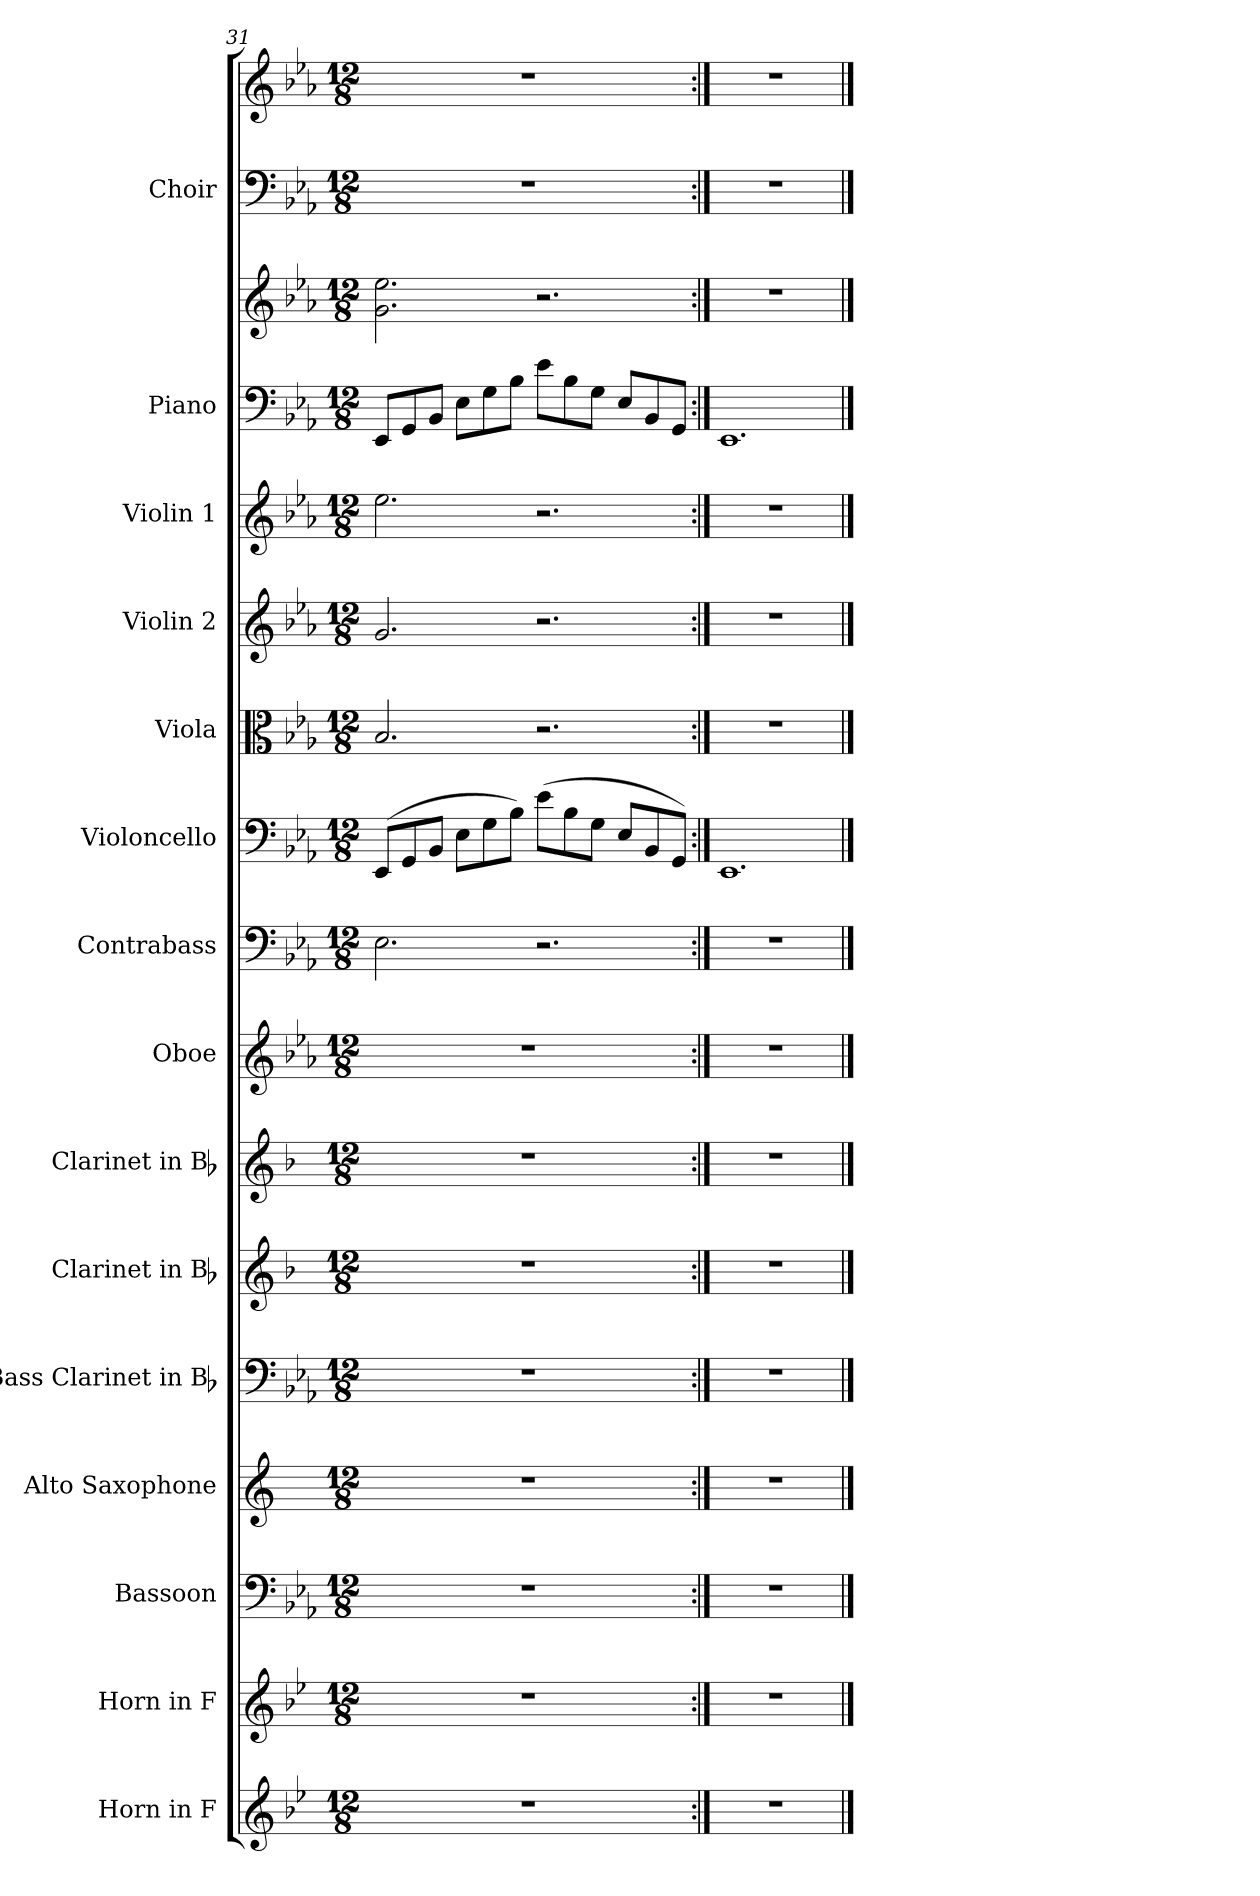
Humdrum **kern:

**kern	**kern	**kern	**kern	**kern	**kern	**kern	**kern	**kern	**kern	**kern	**kern	**kern	**kern	**kern	**kern	**kern
*part15	*part14	*part13	*part12	*part11	*part10	*part9	*part8	*part7	*part6	*part5	*part4	*part3	*part2	*part2	*part1	*part1
*staff17	*staff16	*staff15	*staff14	*staff13	*staff12	*staff11	*staff10	*staff9	*staff8	*staff7	*staff6	*staff5	*staff4	*staff3	*staff2	*staff1
*I"Horn in F	*I"Horn in F	*I"Bassoon	*I"Alto Saxophone	*I"Bass Clarinet in Bb	*I"Clarinet in Bb	*I"Clarinet in Bb	*I"Oboe	*I"Contrabass	*I"Violoncello	*I"Viola	*I"Violin 2	*I"Violin 1	*I"Piano	*	*I"Choir	*
*I'Hn.	*I'Hn.	*I'Bsn.	*I'Alto Sax.	*I'B. Cl.	*I'Cl.	*I'Cl.	*I'Ob.	*I'Cb.	*I'Vc.	*I'Vla.	*I'Vln. 2	*I'Vln. 1	*I'Pno.	*	*I'Choir	*
*clefG2	*clefG2	*clefF4	*clefG2	*clefF4	*clefG2	*clefG2	*clefG2	*clefF4	*clefF4	*clefC3	*clefG2	*clefG2	*clefF4	*clefG2	*clefF4	*clefG2
*ITrd4c7	*ITrd4c7	*	*ITrd5c9	*ITrd8c14	*ITrd1c2	*ITrd1c2	*	*ITrd7c12	*	*	*	*	*	*	*	*
*k[b-e-a-]	*k[b-e-a-]	*k[b-e-a-]	*k[b-e-a-]	*k[b-e-a-]	*k[b-e-a-]	*k[b-e-a-]	*k[b-e-a-]	*k[b-e-a-]	*k[b-e-a-]	*k[b-e-a-]	*k[b-e-a-]	*k[b-e-a-]	*k[b-e-a-]	*k[b-e-a-]	*k[b-e-a-]	*k[b-e-a-]
*E-:	*E-:	*E-:	*E-:	*E-:	*E-:	*E-:	*E-:	*E-:	*E-:	*E-:	*E-:	*E-:	*E-:	*E-:	*E-:	*E-:
*M12/8	*M12/8	*M12/8	*M12/8	*M12/8	*M12/8	*M12/8	*M12/8	*M12/8	*M12/8	*M12/8	*M12/8	*M12/8	*M12/8	*M12/8	*M12/8	*M12/8
=31	=31	=31	=31	=31	=31	=31	=31	=31	=31	=31	=31	=31	=31	=31	=31	=31
!LO:N:vis=1	!LO:N:vis=1	!LO:N:vis=1	!LO:N:vis=1	!LO:N:vis=1	!LO:N:vis=1	!LO:N:vis=1	!LO:N:vis=1	!	!	!	!	!	!	!	!LO:N:vis=1	!LO:N:vis=1
1.r	1.r	1.r	1.r	1.r	1.r	1.r	1.r	2.EE-i\	(8EE-i/L	2.B-i/	2.gi/	2.ee-i\	8EE-i/L	2.gi\ 2.ee-i	1.r	1.r
.	.	.	.	.	.	.	.	.	8GGi/	.	.	.	8GGi/	.	.	.
.	.	.	.	.	.	.	.	.	8BB-i/J	.	.	.	8BB-i/J	.	.	.
.	.	.	.	.	.	.	.	.	8E-i\L	.	.	.	8E-i\L	.	.	.
.	.	.	.	.	.	.	.	.	8Gi\	.	.	.	8Gi\	.	.	.
.	.	.	.	.	.	.	.	.	8B-i\J)	.	.	.	8B-i\J	.	.	.
.	.	.	.	.	.	.	.	2.r	(8e-i\L	2.r	2.r	2.r	8e-i\L	2.r	.	.
.	.	.	.	.	.	.	.	.	8B-i\	.	.	.	8B-i\	.	.	.
.	.	.	.	.	.	.	.	.	8Gi\J	.	.	.	8Gi\J	.	.	.
.	.	.	.	.	.	.	.	.	8E-i/L	.	.	.	8E-i/L	.	.	.
.	.	.	.	.	.	.	.	.	8BB-i/	.	.	.	8BB-i/	.	.	.
.	.	.	.	.	.	.	.	.	8GGi/J)	.	.	.	8GGi/J	.	.	.
=32:|!	=32:|!	=32:|!	=32:|!	=32:|!	=32:|!	=32:|!	=32:|!	=32:|!	=32:|!	=32:|!	=32:|!	=32:|!	=32:|!	=32:|!	=32:|!	=32:|!
!LO:N:vis=1	!LO:N:vis=1	!LO:N:vis=1	!LO:N:vis=1	!LO:N:vis=1	!LO:N:vis=1	!LO:N:vis=1	!LO:N:vis=1	!LO:N:vis=1	!	!LO:N:vis=1	!LO:N:vis=1	!LO:N:vis=1	!	!LO:N:vis=1	!LO:N:vis=1	!LO:N:vis=1
1.r	1.r	1.r	1.r	1.r	1.r	1.r	1.r	1.r	1.EE-i	1.r	1.r	1.r	1.EE-i	1.r	1.r	1.r
==	==	==	==	==	==	==	==	==	==	==	==	==	==	==	==	==
*-	*-	*-	*-	*-	*-	*-	*-	*-	*-	*-	*-	*-	*-	*-	*-	*-
